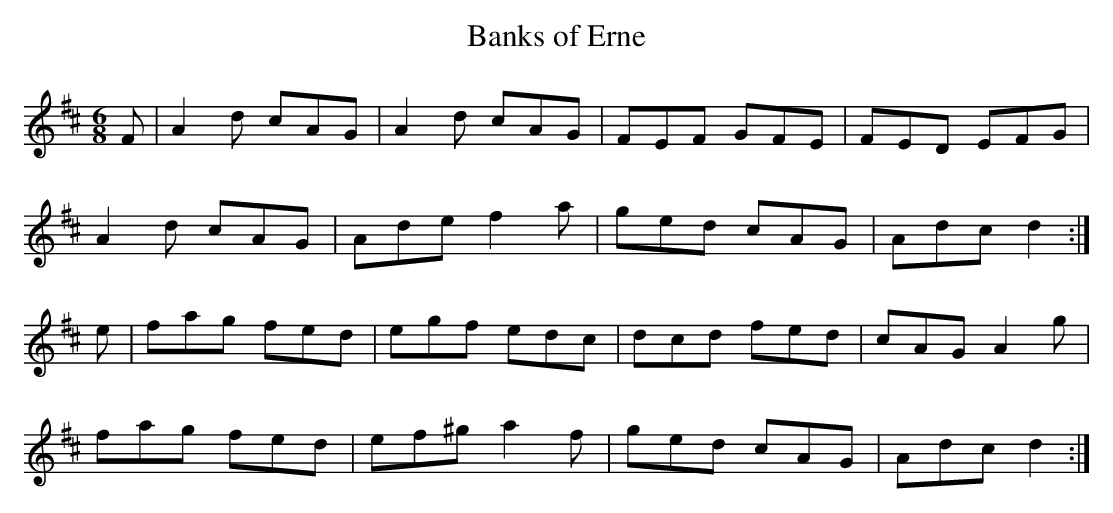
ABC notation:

X:1
T: Banks of Erne
M: 6/8
L: 1/8
K: D
F|A2d cAG|A2d cAG|FEF GFE|FED EFG|
A2d cAG|Ade f2a|ged cAG|Adc d2 :|
e|fag fed|egf edc|dcd fed|cAG A2g|
fag fed|ef^g a2f|ged cAG|Adc d2 :|
